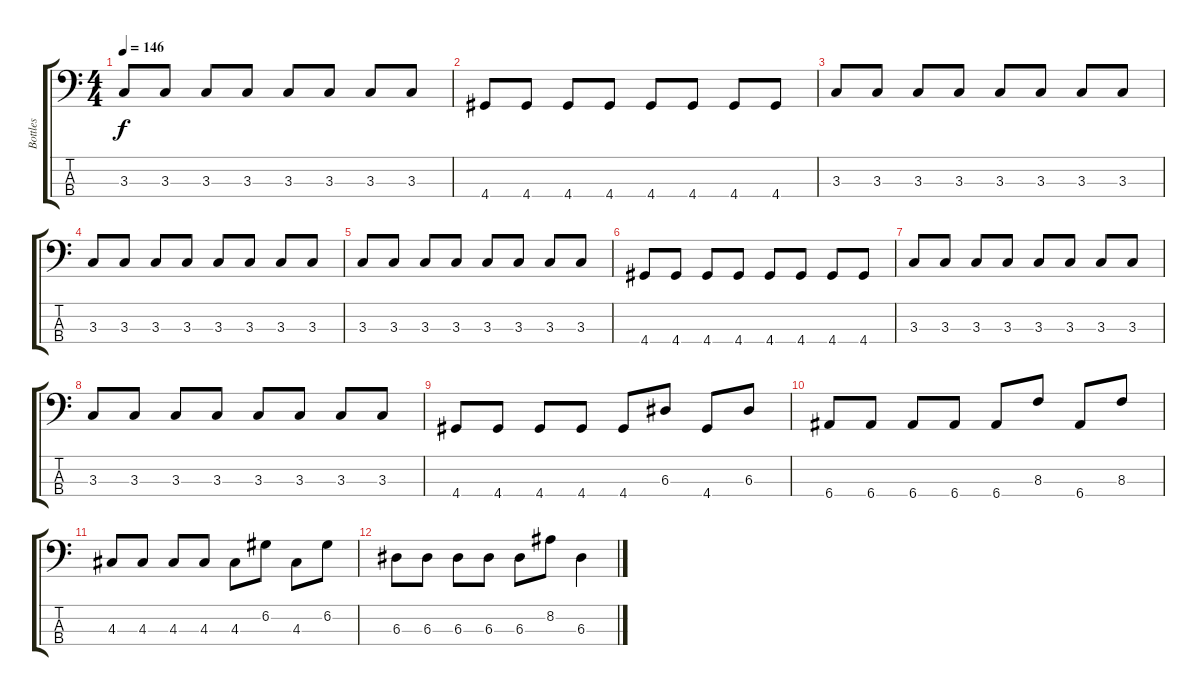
\track ("Bottles" "Bottles") {instrument electricbasspick}
\staff {score tabs}
\tuning (G2 D2 A1 E1) {hide}
\ts (4 4)
\tempo 146
\clef f4
\ks c
3.3.8{dy f} 3.3.8 3.3.8 3.3.8 3.3.8 3.3.8 3.3.8 3.3.8 |
4.4.8 4.4.8 4.4.8 4.4.8 4.4.8 4.4.8 4.4.8 4.4.8 |
3.3.8 3.3.8 3.3.8 3.3.8 3.3.8 3.3.8 3.3.8 3.3.8 |
3.3.8 3.3.8 3.3.8 3.3.8 3.3.8 3.3.8 3.3.8 3.3.8 |
3.3.8 3.3.8 3.3.8 3.3.8 3.3.8 3.3.8 3.3.8 3.3.8 |
4.4.8 4.4.8 4.4.8 4.4.8 4.4.8 4.4.8 4.4.8 4.4.8 |
3.3.8 3.3.8 3.3.8 3.3.8 3.3.8 3.3.8 3.3.8 3.3.8 |
3.3.8 3.3.8 3.3.8 3.3.8 3.3.8 3.3.8 3.3.8 3.3.8 |
4.4.8 4.4.8 4.4.8 4.4.8 4.4.8 6.3.8 4.4.8 6.3.8 |
6.4.8 6.4.8 6.4.8 6.4.8 6.4.8 8.3.8 6.4.8 8.3.8 |
4.3.8 4.3.8 4.3.8 4.3.8 4.3.8 6.2.8 4.3.8 6.2.8 |
6.3.8 6.3.8 6.3.8 6.3.8 6.3.8 8.2.8 6.3.4
